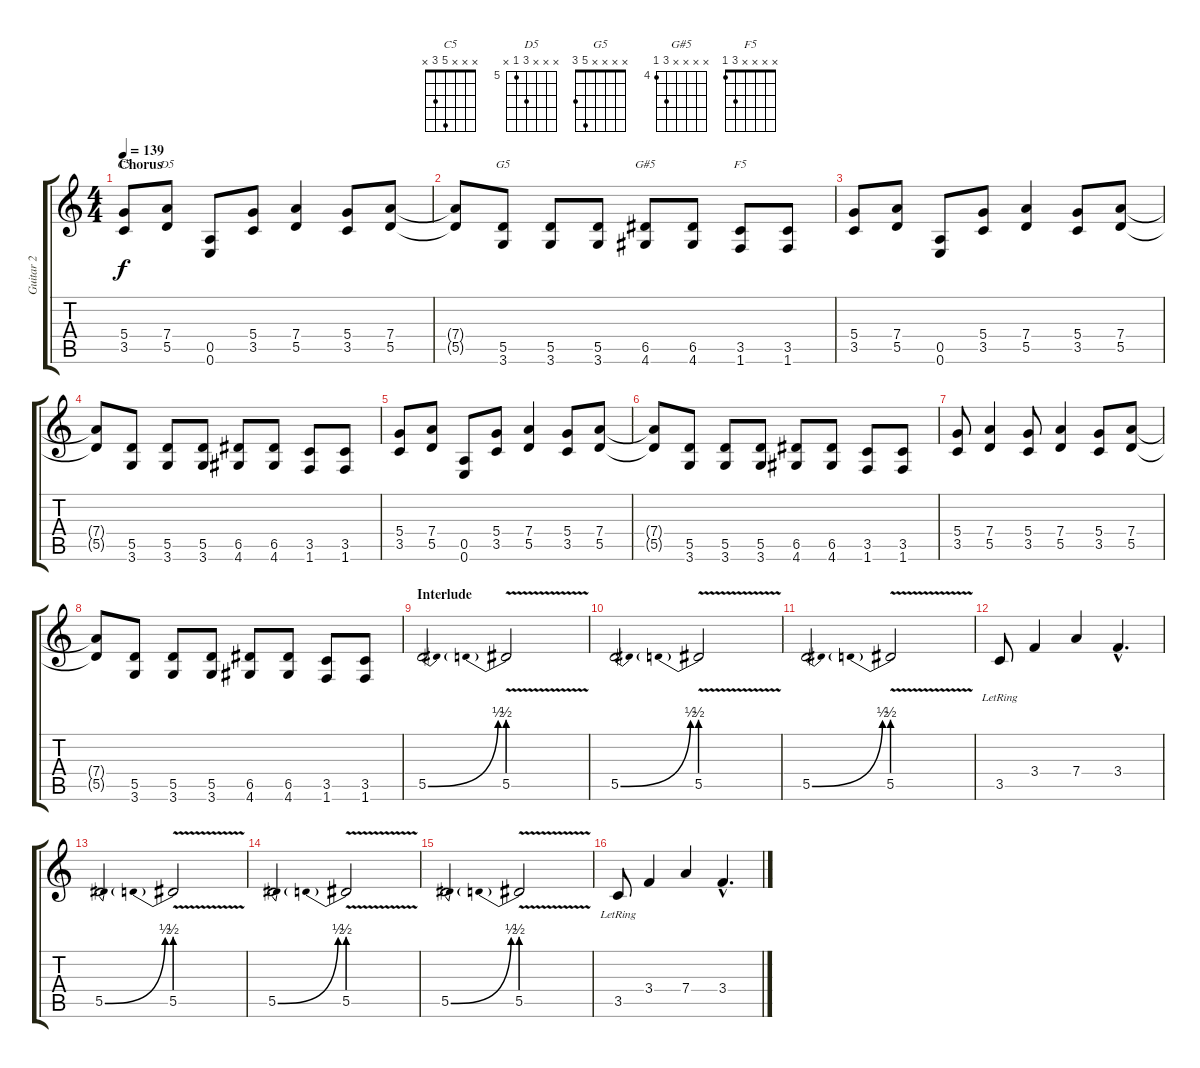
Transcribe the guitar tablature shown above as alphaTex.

\track ("Guitar 2" "Guitar 2") {instrument distortionguitar}
\staff {score tabs}
\tuning (E4 B3 G3 D3 A2 E2) {hide}
\chord ("C5" x x x 5 3 x)
\chord ("D5" x x x 7 5 x) {firstfret 5}
\chord ("G5" x x x x 5 3)
\chord ("G#5" x x x x 6 4) {firstfret 4}
\chord ("F5" x x x x 3 1)
\ts (4 4)
\section ("" "Chorus")
\tempo 139
\clef g2
\ks c
(5.4 3.5).8{ch "C5" dy f} (7.4 5.5).8{ch "D5"} (0.5 0.6).8 (5.4 3.5).8 (7.4 5.5).4 (5.4 3.5).8 (7.4 5.5).8 |
(7.4{t} 5.5{t}).8 (5.5 3.6).8{ch "G5"} (5.5 3.6).8 (5.5 3.6).8 (6.5 4.6).8{ch "G#5"} (6.5 4.6).8 (3.5 1.6).8{ch "F5"} (3.5 1.6).8 |
(5.4 3.5).8 (7.4 5.5).8 (0.5 0.6).8 (5.4 3.5).8 (7.4 5.5).4 (5.4 3.5).8 (7.4 5.5).8 |
(7.4{t} 5.5{t}).8 (5.5 3.6).8 (5.5 3.6).8 (5.5 3.6).8 (6.5 4.6).8 (6.5 4.6).8 (3.5 1.6).8 (3.5 1.6).8 |
(5.4 3.5).8 (7.4 5.5).8 (0.5 0.6).8 (5.4 3.5).8 (7.4 5.5).4 (5.4 3.5).8 (7.4 5.5).8 |
(7.4{t} 5.5{t}).8 (5.5 3.6).8 (5.5 3.6).8 (5.5 3.6).8 (6.5 4.6).8 (6.5 4.6).8 (3.5 1.6).8 (3.5 1.6).8 |
(5.4 3.5).8 (7.4 5.5).4 (5.4 3.5).8 (7.4 5.5).4 (5.4 3.5).8 (7.4 5.5).8 |
(7.4{t} 5.5{t}).8 (5.5 3.6).8 (5.5 3.6).8 (5.5 3.6).8 (6.5 4.6).8 (6.5 4.6).8 (3.5 1.6).8 (3.5 1.6).8 |
\section ("" "Interlude")
5.5{be (bend 0 0 60 2)}.2 5.5{be (prebend 0 2 60 2) v}.2 |
5.5{be (bend 0 0 60 2)}.2 5.5{be (prebend 0 2 60 2) v}.2 |
5.5{be (bend 0 0 60 2)}.2 5.5{be (prebend 0 2 60 2) v}.2 |
3.5{lr}.8 3.4.4 7.4.4 3.4{hac}.4{d} |
5.5{be (bend 0 0 60 2)}.2 5.5{be (prebend 0 2 60 2) v}.2 |
5.5{be (bend 0 0 60 2)}.2 5.5{be (prebend 0 2 60 2) v}.2 |
5.5{be (bend 0 0 60 2)}.2 5.5{be (prebend 0 2 60 2) v}.2 |
3.5{lr}.8 3.4.4 7.4.4 3.4{hac}.4{d}
